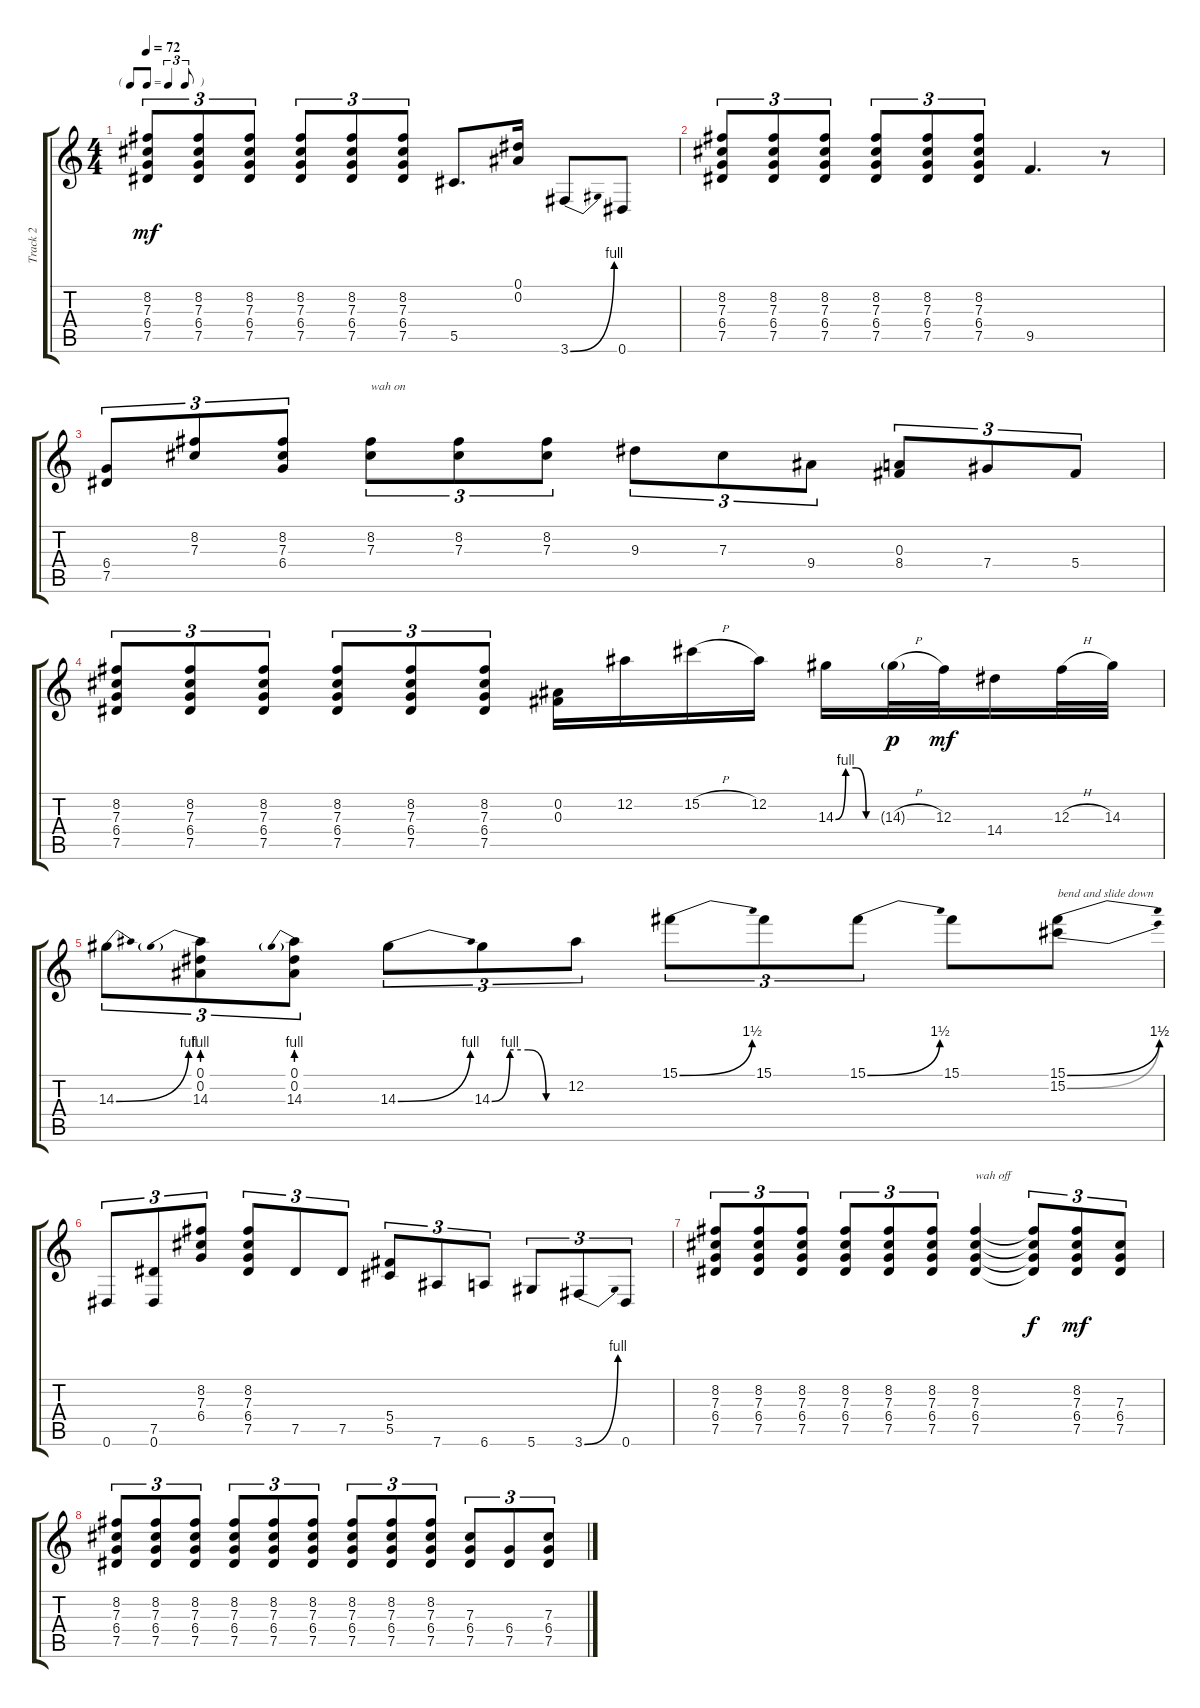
\track ("Track 2" "Track 2") {instrument fretlessbass}
\staff {score tabs}
\tuning (Eb4 Bb3 Gb3 Db3 Ab2 Eb2) {hide}
\ts (4 4)
\tf triplet8th
\tempo 72
\clef g2
\ks c
(8.2 7.3 6.4 7.5).8{tu (3 2) dy mf} (8.2 7.3 6.4 7.5).8{tu (3 2)} (8.2 7.3 6.4 7.5).8{tu (3 2)} (8.2 7.3 6.4 7.5).8{tu (3 2)} (8.2 7.3 6.4 7.5).8{tu (3 2)} (8.2 7.3 6.4 7.5).8{tu (3 2)} 5.5.8{d} (0.1 0.2).16 3.6{be (bend 0 0 60 4)}.8 0.6.8 |
(8.2 7.3 6.4 7.5).8{tu (3 2)} (8.2 7.3 6.4 7.5).8{tu (3 2)} (8.2 7.3 6.4 7.5).8{tu (3 2)} (8.2 7.3 6.4 7.5).8{tu (3 2)} (8.2 7.3 6.4 7.5).8{tu (3 2)} (8.2 7.3 6.4 7.5).8{tu (3 2)} 9.5.4{d} r.8 |
(6.4 7.5).8{tu (3 2)} (8.2 7.3).8{tu (3 2)} (8.2 7.3 6.4).8{tu (3 2)} (8.2 7.3).8{tu (3 2) txt "wah on"} (8.2 7.3).8{tu (3 2)} (8.2 7.3).8{tu (3 2)} 9.3.8{tu (3 2)} 7.3.8{tu (3 2)} 9.4.8{tu (3 2)} (0.3 8.4).8{tu (3 2)} 7.4.8{tu (3 2)} 5.4.8{tu (3 2)} |
(8.2 7.3 6.4 7.5).8{tu (3 2)} (8.2 7.3 6.4 7.5).8{tu (3 2)} (8.2 7.3 6.4 7.5).8{tu (3 2)} (8.2 7.3 6.4 7.5).8{tu (3 2)} (8.2 7.3 6.4 7.5).8{tu (3 2)} (8.2 7.3 6.4 7.5).8{tu (3 2)} (0.2 0.3).16 12.2.16 15.2{h}.16 12.2.16 14.3{be (custom 0 0 15 4 30 4 45 0 60 0)}.16 14.3{h g}.32{dy p} 12.3.32{dy mf} 14.4.16 12.3{h}.32 14.3.32 |
14.3{be (bend 0 0 60 4)}.8{tu (3 2)} (0.1 0.2 14.3{be (prebend 0 4 60 4)}).8{tu (3 2)} (0.1 0.2 14.3{be (prebend 0 4 60 4)}).8{tu (3 2)} 14.3{be (bend 0 0 60 4)}.8{tu (3 2)} 14.3{be (custom 0 0 15 4 30 4 45 0 60 0)}.8{tu (3 2)} 12.2.8{tu (3 2)} 15.1{be (bend 0 0 60 6)}.8{tu (3 2)} 15.1.8{tu (3 2)} 15.1{be (bend 0 0 60 6)}.8{tu (3 2)} 15.1.8 (15.1{be (bend 0 0 60 6)} 15.2{be (bend 0 0 60 6)}).8{txt "bend and slide down"} |
0.6.8{tu (3 2)} (7.5 0.6).8{tu (3 2)} (8.2 7.3 6.4).8{tu (3 2)} (8.2 7.3 6.4 7.5).8{tu (3 2)} 7.5.8{tu (3 2)} 7.5.8{tu (3 2)} (5.4 5.5).8{tu (3 2)} 7.6.8{tu (3 2)} 6.6.8{tu (3 2)} 5.6.8{tu (3 2)} 3.6{be (bend 0 0 60 4)}.8{tu (3 2)} 0.6.8{tu (3 2)} |
(8.2 7.3 6.4 7.5).8{tu (3 2)} (8.2 7.3 6.4 7.5).8{tu (3 2)} (8.2 7.3 6.4 7.5).8{tu (3 2)} (8.2 7.3 6.4 7.5).8{tu (3 2)} (8.2 7.3 6.4 7.5).8{tu (3 2)} (8.2 7.3 6.4 7.5).8{tu (3 2)} (8.2 7.3 6.4 7.5).4{txt "wah off"} (8.2{t} 7.3{t} 6.4{t} 7.5{t}).8{tu (3 2) dy f} (8.2 7.3 6.4 7.5).8{tu (3 2) dy mf} (7.3 6.4 7.5).8{tu (3 2)} |
(8.2 7.3 6.4 7.5).8{tu (3 2)} (8.2 7.3 6.4 7.5).8{tu (3 2)} (8.2 7.3 6.4 7.5).8{tu (3 2)} (8.2 7.3 6.4 7.5).8{tu (3 2)} (8.2 7.3 6.4 7.5).8{tu (3 2)} (8.2 7.3 6.4 7.5).8{tu (3 2)} (8.2 7.3 6.4 7.5).8{tu (3 2)} (8.2 7.3 6.4 7.5).8{tu (3 2)} (8.2 7.3 6.4 7.5).8{tu (3 2)} (7.3 6.4 7.5).8{tu (3 2)} (6.4 7.5).8{tu (3 2)} (7.3 6.4 7.5).8{tu (3 2)}
